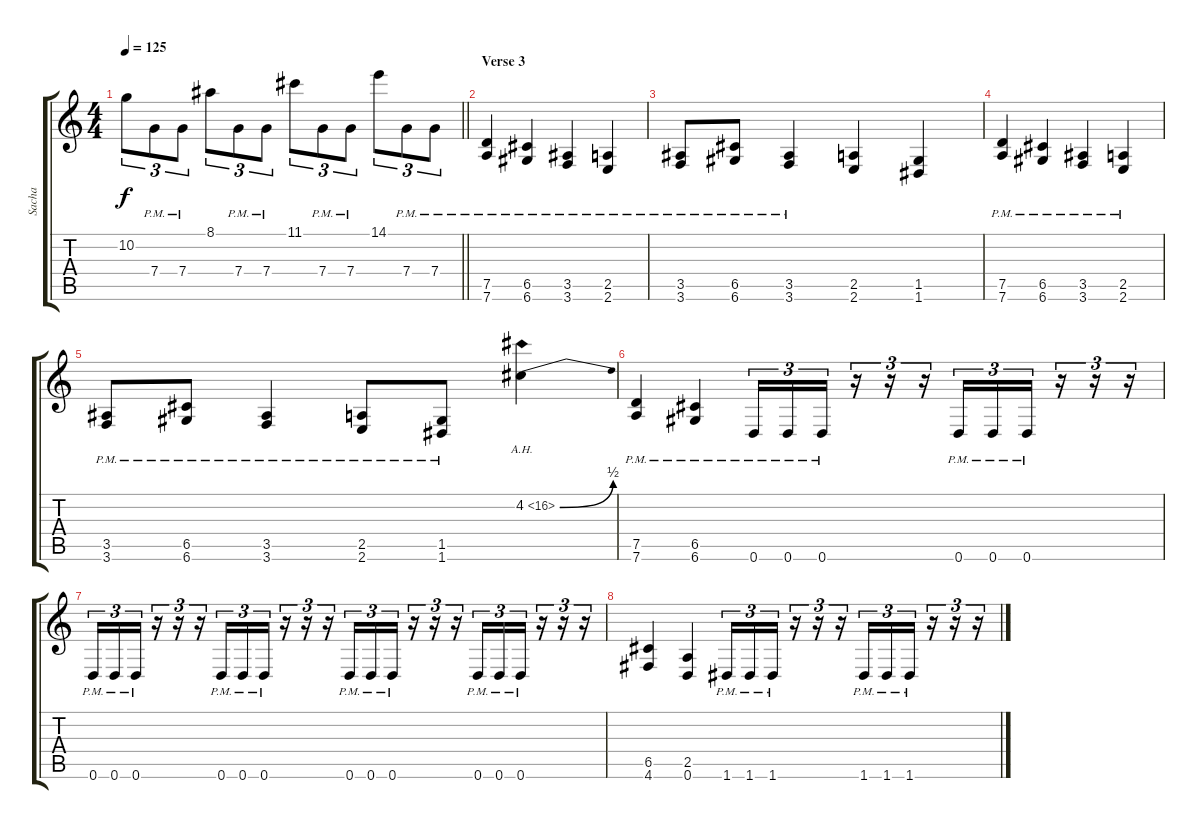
\track ("Sacha" "Sacha") {instrument distortionguitar}
\staff {score tabs}
\tuning (D4 A3 F3 C3 G2 D2) {hide}
\ts (4 4)
\tempo 125
\clef g2
\barLineRight lightlight
\ks c
10.2.8{tu (3 2) dy f} 7.4{pm}.8{tu (3 2)} 7.4{pm}.8{tu (3 2)} 8.1.8{tu (3 2)} 7.4{pm}.8{tu (3 2)} 7.4{pm}.8{tu (3 2)} 11.1.8{tu (3 2)} 7.4{pm}.8{tu (3 2)} 7.4{pm}.8{tu (3 2)} 14.1.8{tu (3 2)} 7.4{pm}.8{tu (3 2)} 7.4{pm}.8{tu (3 2)} |
\section ("" "Verse 3")
(7.5{pm} 7.6{pm}).4 (6.5{pm} 6.6{pm}).4 (3.5{pm} 3.6{pm}).4 (2.5{pm} 2.6{pm}).4 |
(3.5{pm} 3.6{pm}).8 (6.5{pm} 6.6{pm}).8 (3.5{pm} 3.6{pm}).4 (2.5 2.6).4 (1.5 1.6).4 |
(7.5{pm} 7.6{pm}).4 (6.5{pm} 6.6{pm}).4 (3.5{pm} 3.6{pm}).4 (2.5{pm} 2.6{pm}).4 |
(3.5{pm} 3.6{pm}).8 (6.5{pm} 6.6{pm}).8 (3.5{pm} 3.6{pm}).4 (2.5{pm} 2.6{pm}).8 (1.5{pm} 1.6{pm}).8 4.2{be (bend 0 0 60 2) ah 12}.4 |
(7.5{pm} 7.6{pm}).4 (6.5{pm} 6.6{pm}).4 0.6{pm}.16{tu (3 2)} 0.6{pm}.16{tu (3 2)} 0.6{pm}.16{tu (3 2)} r.16{tu (3 2)} r.16{tu (3 2)} r.16{tu (3 2)} 0.6{pm}.16{tu (3 2)} 0.6{pm}.16{tu (3 2)} 0.6{pm}.16{tu (3 2)} r.16{tu (3 2)} r.16{tu (3 2)} r.16{tu (3 2)} |
0.6{pm}.16{tu (3 2)} 0.6{pm}.16{tu (3 2)} 0.6{pm}.16{tu (3 2)} r.16{tu (3 2)} r.16{tu (3 2)} r.16{tu (3 2)} 0.6{pm}.16{tu (3 2)} 0.6{pm}.16{tu (3 2)} 0.6{pm}.16{tu (3 2)} r.16{tu (3 2)} r.16{tu (3 2)} r.16{tu (3 2)} 0.6{pm}.16{tu (3 2)} 0.6{pm}.16{tu (3 2)} 0.6{pm}.16{tu (3 2)} r.16{tu (3 2)} r.16{tu (3 2)} r.16{tu (3 2)} 0.6{pm}.16{tu (3 2)} 0.6{pm}.16{tu (3 2)} 0.6{pm}.16{tu (3 2)} r.16{tu (3 2)} r.16{tu (3 2)} r.16{tu (3 2)} |
(6.5 4.6).4 (2.5 0.6).4 1.6{pm}.16{tu (3 2)} 1.6{pm}.16{tu (3 2)} 1.6{pm}.16{tu (3 2)} r.16{tu (3 2)} r.16{tu (3 2)} r.16{tu (3 2)} 1.6{pm}.16{tu (3 2)} 1.6{pm}.16{tu (3 2)} 1.6{pm}.16{tu (3 2)} r.16{tu (3 2)} r.16{tu (3 2)} r.16{tu (3 2)}
